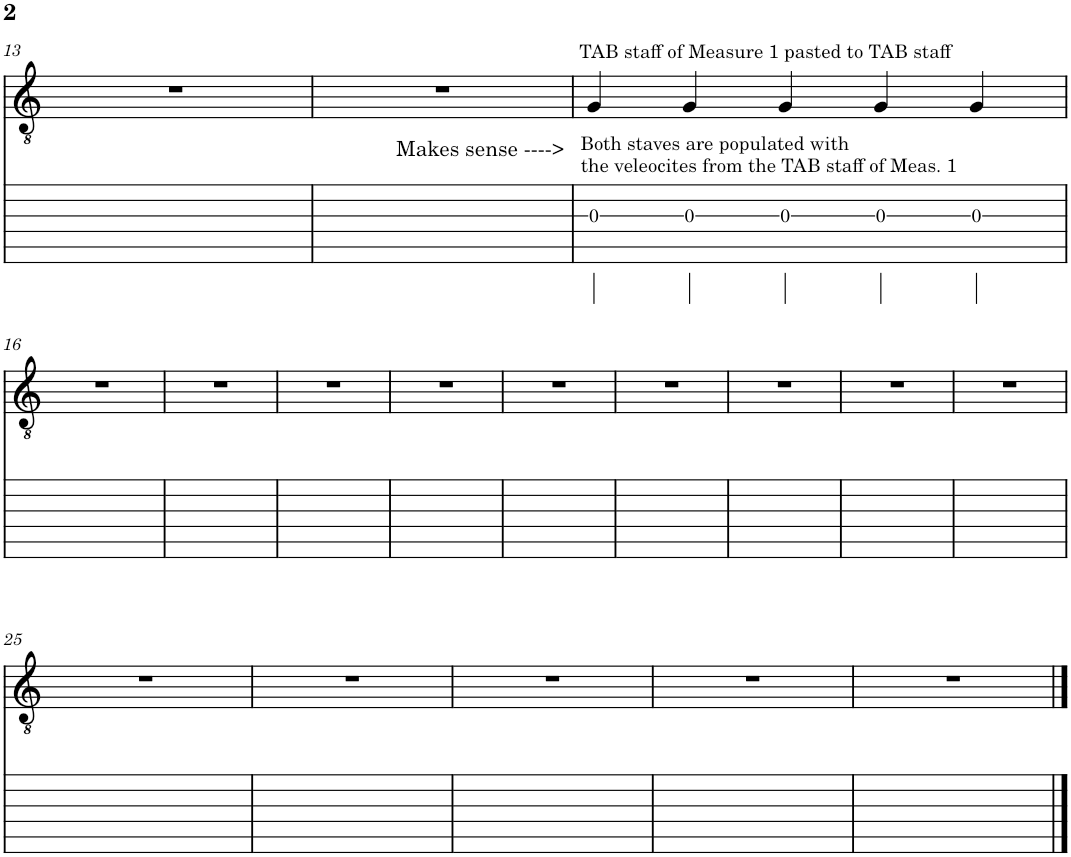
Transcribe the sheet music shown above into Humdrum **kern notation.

**kern	**kern
*part1	*part1
*staff2	*staff1
*I"Classical Guitar	*
*I'Guit.	*
!!LO:PB:g=z
*	*clefGv2
*k[]	*k[]
*M5/4	*M5/4
=13	=13
4%5r	4%5r
=14	=14
!	!LO:TX:b:t=Makes sense ---->
4%5r	4%5r
=15	=15
!	!LO:TX:a:t=TAB staff of Measure 1 pasted to TAB staff
!LO:TX:a:t=Both staves are populated with	!
!LO:TX:a:t=the veleocites from the TAB staff of Meas. 1	!
4G\	4G/
4G\	4G/
4G\	4G/
4G\	4G/
4G\	4G/
!!LO:LB:g=z
=16	=16
4%5r	4%5r
=17	=17
4%5r	4%5r
=18	=18
4%5r	4%5r
=19	=19
4%5r	4%5r
=20	=20
4%5r	4%5r
=21	=21
4%5r	4%5r
=22	=22
4%5r	4%5r
=23	=23
4%5r	4%5r
=24	=24
4%5r	4%5r
!!LO:LB:g=z
=25	=25
4%5r	4%5r
=26	=26
4%5r	4%5r
=27	=27
4%5r	4%5r
=28	=28
4%5r	4%5r
=29	=29
4%5r	4%5r
==	==
*-	*-
